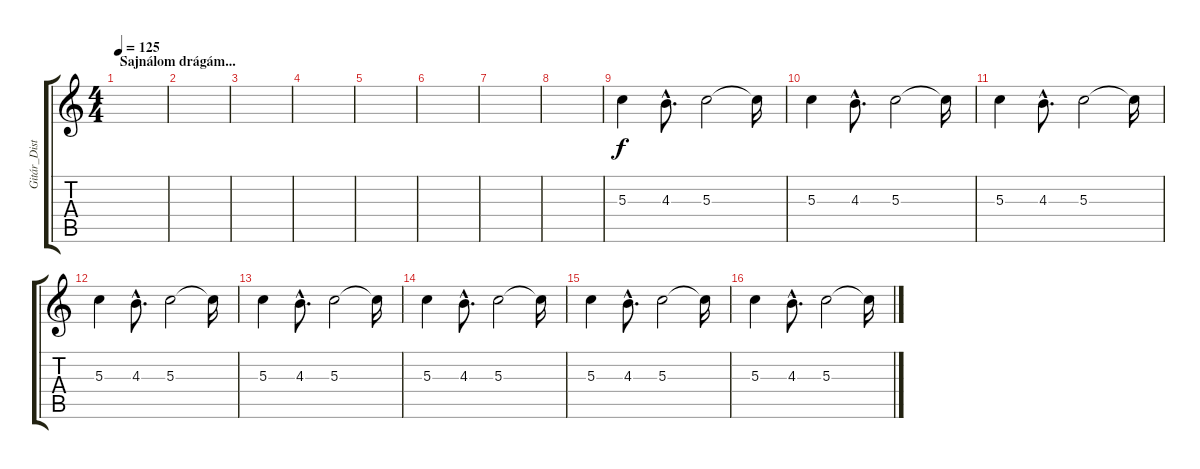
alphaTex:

\track ("Gitár_Distr.2" "Gitár_Dist") {instrument distortionguitar}
\staff {score tabs}
\tuning (E4 B3 G3 D3 A2 E2) {hide}
\ts (4 4)
\section ("" "Sajnálom drágám...")
\tempo 125
\clef g2
\ks c
|
|
|
|
|
|
|
|
5.3.4 4.3{hac}.8{d} 5.3.2 5.3{t}.16 |
5.3.4 4.3{hac}.8{d} 5.3.2 5.3{t}.16 |
5.3.4 4.3{hac}.8{d} 5.3.2 5.3{t}.16 |
5.3.4 4.3{hac}.8{d} 5.3.2 5.3{t}.16 |
5.3.4 4.3{hac}.8{d} 5.3.2 5.3{t}.16 |
5.3.4 4.3{hac}.8{d} 5.3.2 5.3{t}.16 |
5.3.4 4.3{hac}.8{d} 5.3.2 5.3{t}.16 |
5.3.4 4.3{hac}.8{d} 5.3.2 5.3{t}.16
